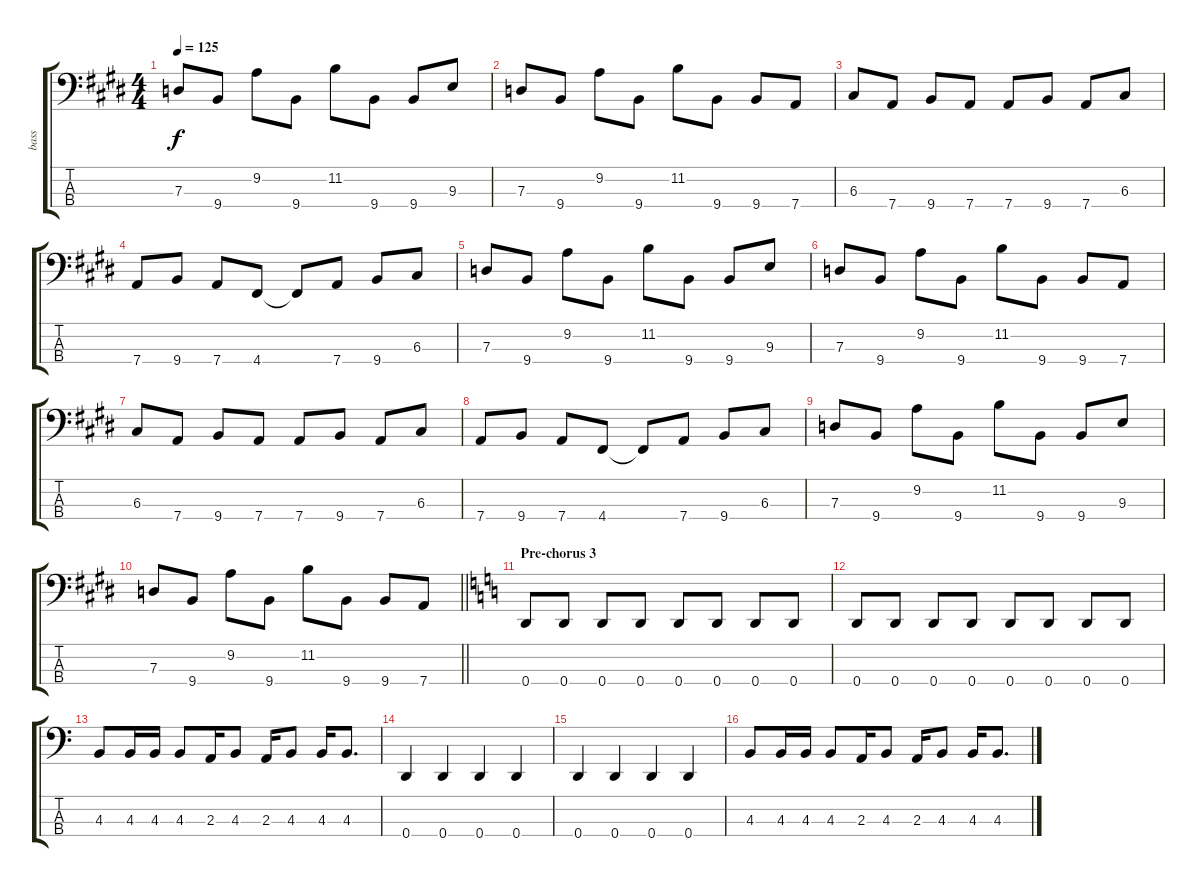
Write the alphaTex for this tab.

\track ("bass" "bass") {instrument electricbassfinger}
\staff {score tabs}
\tuning (F2 C2 G1 D1) {hide}
\ts (4 4)
\tempo 125
\clef f4
\ks e
7.3.8{dy f} 9.4.8 9.2.8 9.4.8 11.2.8 9.4.8 9.4.8 9.3.8 |
7.3.8 9.4.8 9.2.8 9.4.8 11.2.8 9.4.8 9.4.8 7.4.8 |
6.3.8 7.4.8 9.4.8 7.4.8 7.4.8 9.4.8 7.4.8 6.3.8 |
7.4.8 9.4.8 7.4.8 4.4.8 4.4{t}.8 7.4.8 9.4.8 6.3.8 |
7.3.8 9.4.8 9.2.8 9.4.8 11.2.8 9.4.8 9.4.8 9.3.8 |
7.3.8 9.4.8 9.2.8 9.4.8 11.2.8 9.4.8 9.4.8 7.4.8 |
6.3.8 7.4.8 9.4.8 7.4.8 7.4.8 9.4.8 7.4.8 6.3.8 |
7.4.8 9.4.8 7.4.8 4.4.8 4.4{t}.8 7.4.8 9.4.8 6.3.8 |
7.3.8 9.4.8 9.2.8 9.4.8 11.2.8 9.4.8 9.4.8 9.3.8 |
\barLineRight lightlight
7.3.8 9.4.8 9.2.8 9.4.8 11.2.8 9.4.8 9.4.8 7.4.8 |
\section ("" "Pre-chorus 3")
\ks c
0.4.8 0.4.8 0.4.8 0.4.8 0.4.8 0.4.8 0.4.8 0.4.8 |
0.4.8 0.4.8 0.4.8 0.4.8 0.4.8 0.4.8 0.4.8 0.4.8 |
4.3.8 4.3.16 4.3.16 4.3.8 2.3.16 4.3.8 2.3.16 4.3.8 4.3.16 4.3.8{d} |
0.4.4 0.4.4 0.4.4 0.4.4 |
0.4.4 0.4.4 0.4.4 0.4.4 |
4.3.8 4.3.16 4.3.16 4.3.8 2.3.16 4.3.8 2.3.16 4.3.8 4.3.16 4.3.8{d}
